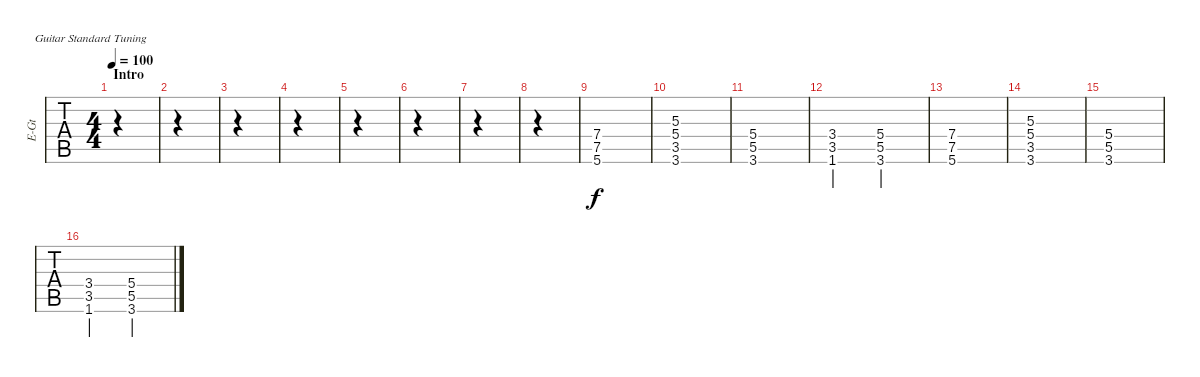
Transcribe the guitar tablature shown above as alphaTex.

\defaultSystemsLayout 4
\bracketExtendMode groupsimilarinstruments
\otherSystemsTrackNameOrientation horizontal
\track ("David" "E-Gt") {instrument distortionguitar}
\staff {tabs}
\tuning (E4 B3 G3 D3 A2 E2)
\ts (4 4)
\section ("" "Intro")
\tempo 100
\clef g2
\ks c
|
|
|
|
|
|
|
|
(5.6 7.5 7.4).1 |
(3.6 3.5 5.4 5.3).1 |
(3.6 5.5 5.4).1 |
(1.6 3.5 3.4).2 (3.6 5.5 5.4).2 |
(5.6 7.5 7.4).1 |
(3.6 3.5 5.4 5.3).1 |
(3.6 5.5 5.4).1 |
(1.6 3.5 3.4).2 (3.6 5.5 5.4).2
